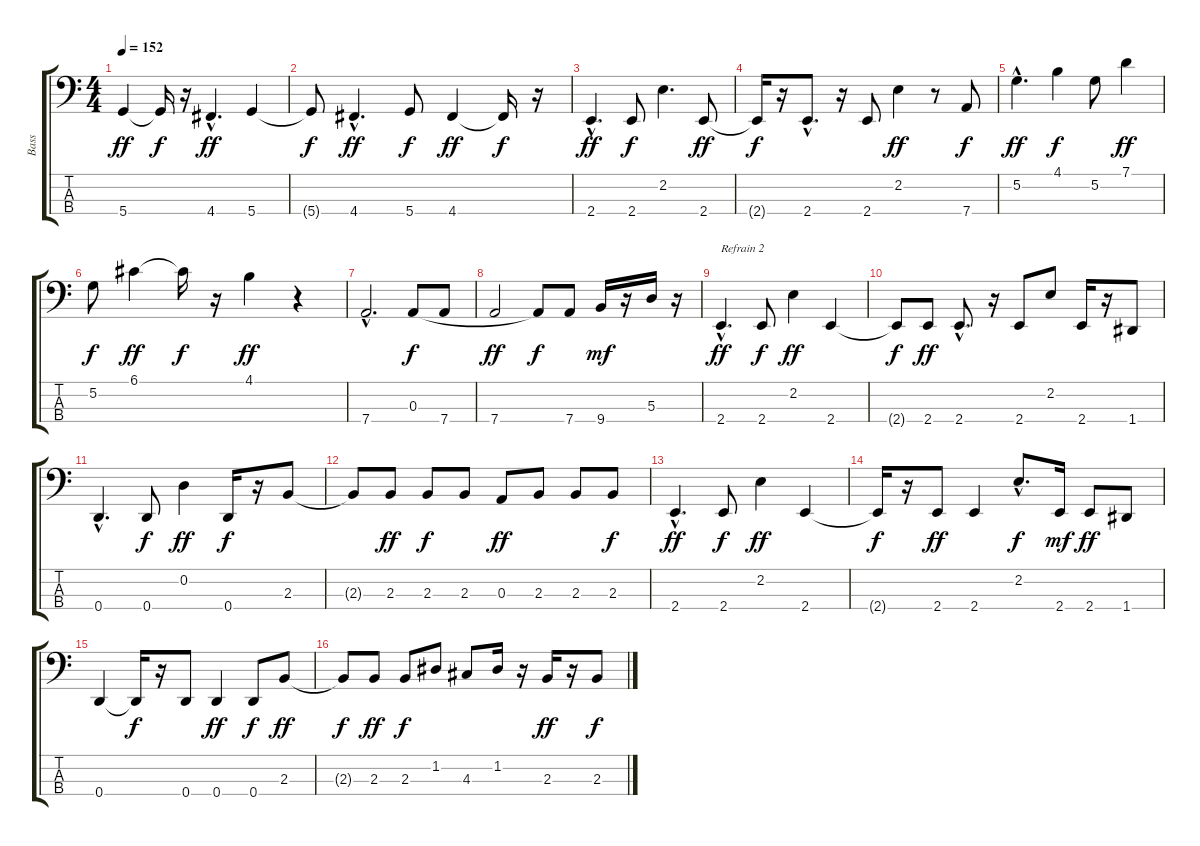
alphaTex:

\track ("Bass" "Bass") {instrument electricbassfinger}
\staff {score tabs}
\tuning (G2 D2 A1 D1) {hide}
\ts (4 4)
\tempo 152
\clef f4
\ks c
5.4.4{dy ff} 5.4{t}.16{dy f} r.16 4.4{hac}.4{d dy ff} 5.4.4 |
5.4{t}.8{dy f} 4.4{hac}.4{d dy ff} 5.4.8{dy f} 4.4.4{dy ff} 4.4{t}.16{dy f} r.16 |
2.4{hac}.4{d dy ff} 2.4.8{dy f} 2.2.4{d} 2.4.8{dy ff} |
2.4{t}.16{dy f} r.16 2.4{hac}.8{d} r.16 2.4.8 2.2.4{dy ff} r.8 7.4.8{dy f} |
5.2{hac}.4{d dy ff} 4.1.4{dy f} 5.2.8 7.1.4{dy ff} |
5.2.8{dy f} 6.1.4{dy ff} 6.1{t}.16{dy f} r.16 4.1.4{dy ff} r.4 |
7.4{hac}.2{d} 0.3.8{dy f} 7.4.8 |
7.4.2{dy ff} 0.3{t}.8{dy f} 7.4.8 9.4.16{dy mf} r.16 5.3.16 r.16 |
2.4{hac}.4{d txt "Refrain 2" dy ff} 2.4.8{dy f} 2.2.4{dy ff} 2.4.4 |
2.4{t}.8{dy f} 2.4.8{dy ff} 2.4{hac}.8{d} r.16 2.4.8 2.2.8 2.4.16 r.16 1.4.8 |
0.4{hac}.4{d} 0.4.8{dy f} 0.2.4{dy ff} 0.4.16{dy f} r.16 2.3.8 |
2.3{t}.8 2.3.8{dy ff} 2.3.8{dy f} 2.3.8 0.3.8{dy ff} 2.3.8 2.3.8 2.3.8{dy f} |
2.4{hac}.4{d dy ff} 2.4.8{dy f} 2.2.4{dy ff} 2.4.4 |
2.4{t}.16{dy f} r.16 2.4.8{dy ff} 2.4.4 2.2{hac}.8{d dy f} 2.4.16{dy mf} 2.4.8{dy ff} 1.4.8 |
0.4.4 0.4{t}.16{dy f} r.16 0.4.8 0.4.4{dy ff} 0.4.8{dy f} 2.3.8{dy ff} |
2.3{t}.8{dy f} 2.3.8{dy ff} 2.3.8{dy f} 1.2.8 4.3.8 1.2.16 r.16 2.3.16{dy ff} r.16 2.3.8{dy f}
